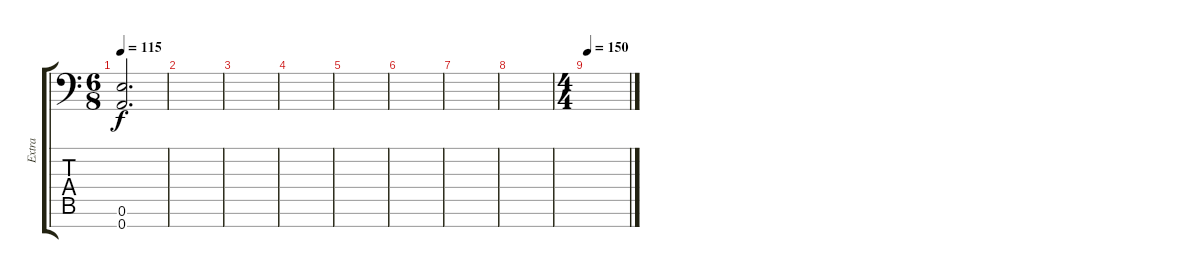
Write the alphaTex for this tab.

\track ("Extra" "Extra") {instrument distortionguitar}
\staff {score tabs}
\tuning (E4 B3 G3 D3 A2 E2 A1) {hide}
\ts (6 8)
\tempo 115
\clef f4
\ks c
(0.6 0.7).2{d dy f instrument synthdrum} |
|
|
|
|
|
|
|
\ts (4 4)
\tempo 150
